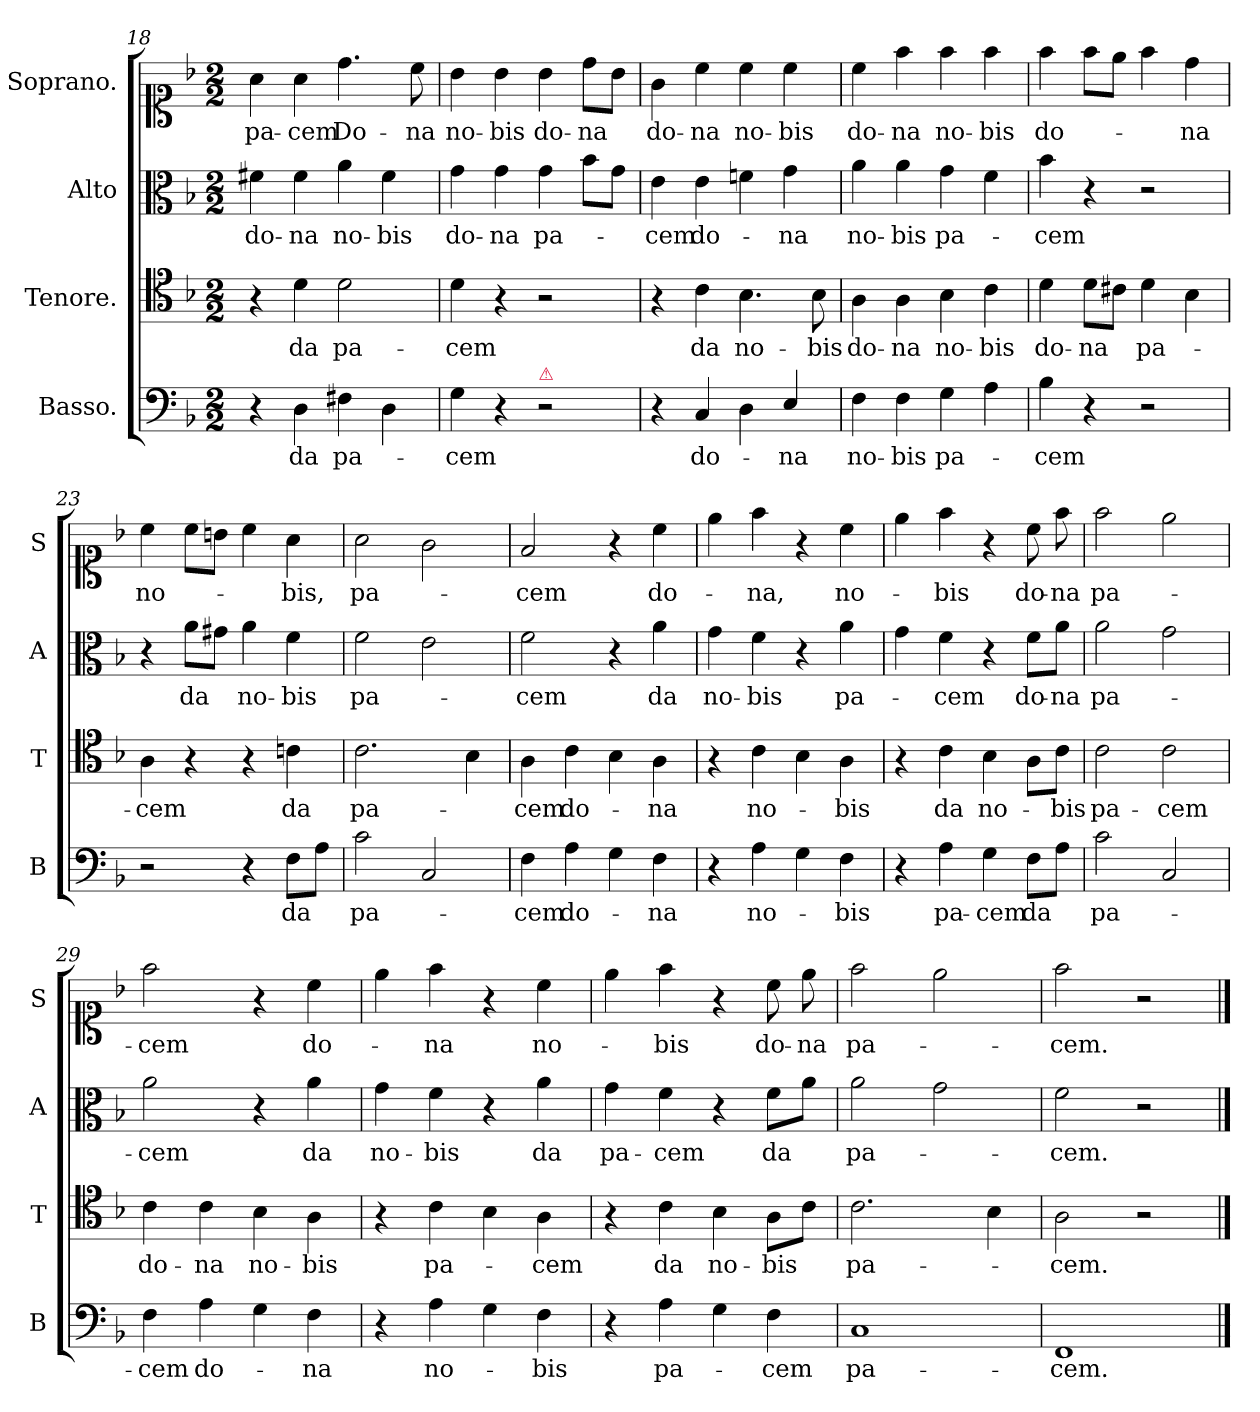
**kern	**text	**kern	**text	**kern	**text	**kern	**text
*part4	*part4	*part3	*part3	*part2	*part2	*part1	*part1
*staff4	*staff4	*staff3	*staff3	*staff2	*staff2	*staff1	*staff1
*I"Basso.	*	*I"Tenore.	*	*I"Alto	*	*I"Soprano.	*
*I'B	*	*I'T	*	*I'A	*	*I'S	*
*clefF4	*	*clefC4	*	*clefC3	*	*clefC1	*
*k[b-]	*	*k[b-]	*	*k[b-]	*	*k[b-]	*
*F:	*	*F:	*	*F:	*	*F:	*
*M2/2	*	*M2/2	*	*M2/2	*	*M2/2	*
=18	=18	=18	=18	=18	=18	=18	=18
4r	.	4r	.	4f#X\	do-	4a\	pa-
4D\	da	4d\	da	4f#\	-na	4a\	-cem
4F#X\	pa-	2d\	pa-	4a\	no-	4.dd\	Do-
4D\	.	.	.	4f#\	-bis	.	.
.	.	.	.	.	.	8cc\	-na
=19	=19	=19	=19	=19	=19	=19	=19
4G\	-cem	4d\	-cem	4g\	do-	4b-\	no-
4r	.	4r	.	4g\	-na	4b-\	-bis
!LO:TX:a:color=crimson:t=⚠	!	!	!	!	!	!	!
2r	.	2r	.	4g\	pa-	4b-\	do-
.	.	.	.	8b-\L	.	8dd\L	-na
.	.	.	.	8g\J	.	8b-\J	.
=20	=20	=20	=20	=20	=20	=20	=20
4r	.	4r	.	4e\	-cem	4g\	do-
4C/	do-	4c\	da	4e\	do-	4cc\	-na
4D\	.	4.B-\	no-	4fn\	.	4cc\	no-
4E/	-na	.	.	4g\	-na	4cc\	-bis
.	.	8B-\	-bis	.	.	.	.
=21	=21	=21	=21	=21	=21	=21	=21
4F\	no-	4A\	do-	4a\	no-	4cc\	do-
4F\	-bis	4A\	-na	4a\	-bis	4ff\	-na
4G\	pa-	4B-\	no-	4g\	pa-	4ff\	no-
4A\	.	4c\	-bis	4f\	.	4ff\	-bis
=22	=22	=22	=22	=22	=22	=22	=22
4B-\	-cem	4d\	do-	4b-\	-cem	4ff\	do-
4r	.	8d\L	-na	4r	.	8ff\L	.
.	.	8c#X\J	.	.	.	8ee\J	.
2r	.	4d\	pa-	2r	.	4ff\	.
.	.	4B-\	.	.	.	4dd\	-na
=23	=23	=23	=23	=23	=23	=23	=23
2r	.	4A\	-cem	4r	.	4cc\	no-
.	.	4r	.	8a\L	da	8cc\L	.
.	.	.	.	8g#X\J	.	8bn\J	.
4r	.	4r	.	4a\	no-	4cc\	.
8F\L	da	4cn\	da	4f\	-bis	4a\	-bis,
8A\J	.	.	.	.	.	.	.
=24	=24	=24	=24	=24	=24	=24	=24
2c\	pa-	2.c\	pa-	2f\	pa-	2a\	pa-
2C/	.	.	.	2e\	.	2g\	.
.	.	4B-\	.	.	.	.	.
=25	=25	=25	=25	=25	=25	=25	=25
4F\	-cem	4A\	-cem	2f\	-cem	2f/	-cem
4A\	do-	4c\	do-	.	.	.	.
4G\	.	4B-\	.	4r	.	4r	.
4F\	-na	4A\	-na	4a\	da	4cc\	do-
=26	=26	=26	=26	=26	=26	=26	=26
4r	.	4r	.	4g\	no-	4ee\	.
4A\	no-	4c\	no-	4f\	-bis	4ff\	-na,
4G\	.	4B-\	.	4r	.	4r	.
4F\	-bis	4A\	-bis	4a\	pa-	4cc\	no-
=27	=27	=27	=27	=27	=27	=27	=27
4r	.	4r	.	4g\	.	4ee\	.
4A\	pa-	4c\	da	4f\	-cem	4ff\	-bis
4G\	-cem	4B-\	no-	4r	.	4r	.
8F\L	da	8A\L	.	8f\L	do-	8cc\	do-
8A\J	.	8c\J	-bis	8a\J	-na	8ff\	-na
=28	=28	=28	=28	=28	=28	=28	=28
2c\	pa-	2c\	pa-	2a\	pa-	2ff\	pa-
2C/	.	2c\	-cem	2g\	.	2ee\	.
=29	=29	=29	=29	=29	=29	=29	=29
4F\	-cem	4c\	do-	2a\	-cem	2ff\	-cem
4A\	do-	4c\	-na	.	.	.	.
4G\	.	4B-\	no-	4r	.	4r	.
4F\	-na	4A\	-bis	4a\	da	4cc\	do-
=30	=30	=30	=30	=30	=30	=30	=30
4r	.	4r	.	4g\	no-	4ee\	.
4A\	no-	4c\	pa-	4f\	-bis	4ff\	-na
4G\	.	4B-\	.	4r	.	4r	.
4F\	-bis	4A\	-cem	4a\	da	4cc\	no-
=31	=31	=31	=31	=31	=31	=31	=31
4r	.	4r	.	4g\	pa-	4ee\	.
4A\	pa-	4c\	da	4f\	-cem	4ff\	-bis
4G\	.	4B-\	no-	4r	.	4r	.
4F\	-cem	8A\L	-bis	8f\L	da	8cc\	do-
.	.	8c\J	.	8a\J	.	8ee\	-na
=32	=32	=32	=32	=32	=32	=32	=32
1C	pa-	2.c\	pa-	2a\	pa-	2ff\	pa-
.	.	.	.	2g\	.	2ee\	.
.	.	4B-\	.	.	.	.	.
=33	=33	=33	=33	=33	=33	=33	=33
1FF	-cem.	2A\	-cem.	2f\	-cem.	2ff\	-cem.
.	.	2r	.	2r	.	2r	.
==	==	==	==	==	==	==	==
*-	*-	*-	*-	*-	*-	*-	*-
